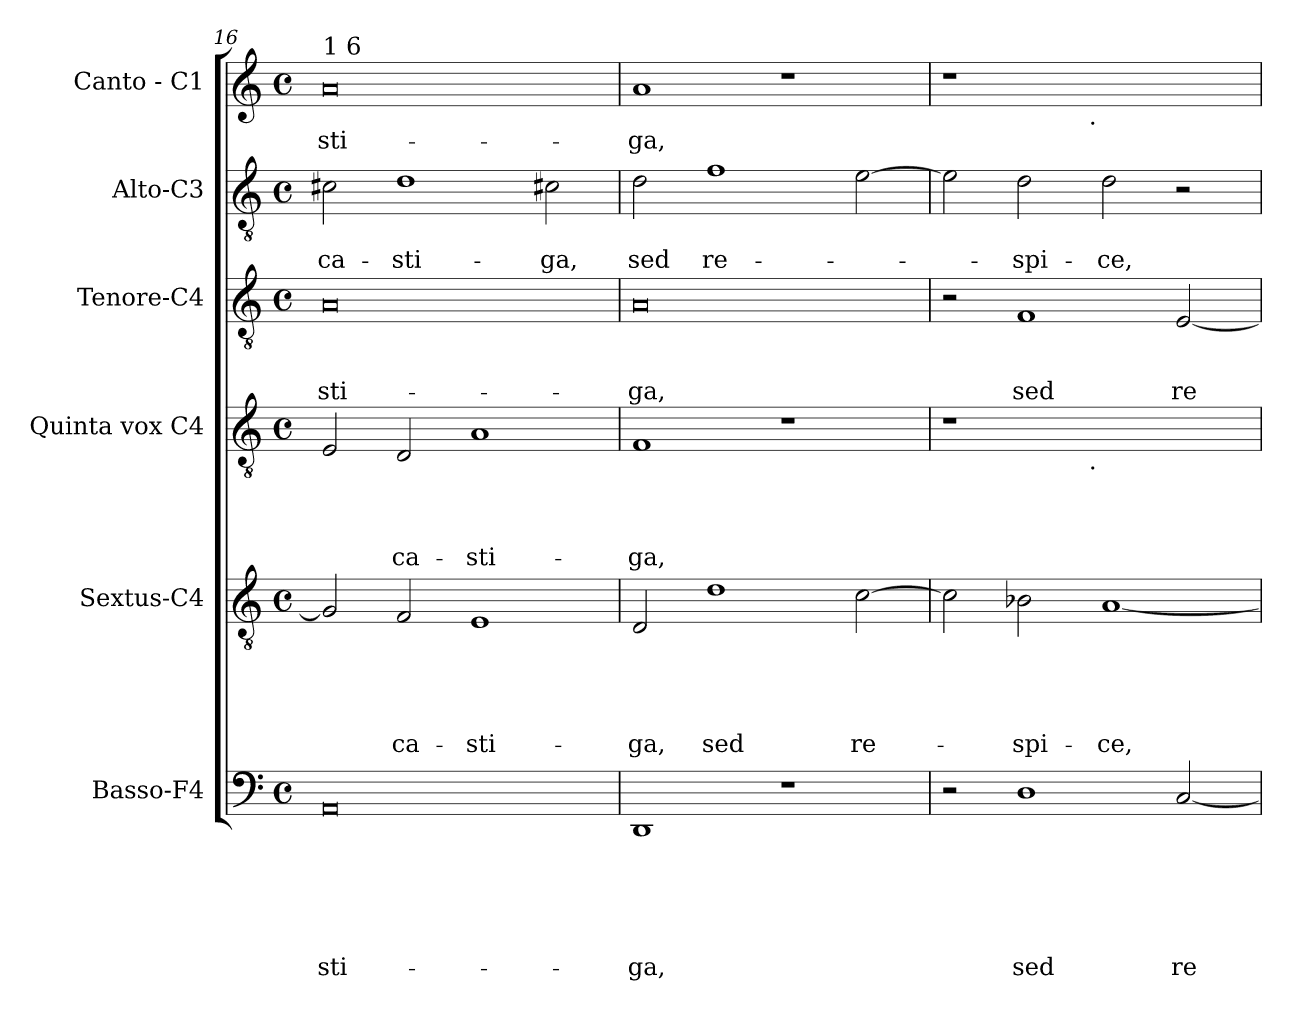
**kern	**text	**text	**text	**text	**text	**text	**kern	**text	**text	**text	**text	**text	**kern	**text	**text	**text	**text	**kern	**text	**text	**text	**kern	**text	**text	**kern	**text
*part6	*part6	*part6	*part6	*part6	*part6	*part6	*part5	*part5	*part5	*part5	*part5	*part5	*part4	*part4	*part4	*part4	*part4	*part3	*part3	*part3	*part3	*part2	*part2	*part2	*part1	*part1
*staff6	*staff6	*staff6	*staff6	*staff6	*staff6	*staff6	*staff5	*staff5	*staff5	*staff5	*staff5	*staff5	*staff4	*staff4	*staff4	*staff4	*staff4	*staff3	*staff3	*staff3	*staff3	*staff2	*staff2	*staff2	*staff1	*staff1
*I"Basso-F4	*	*	*	*	*	*	*I"Sextus-C4	*	*	*	*	*	*I"Quinta vox C4	*	*	*	*	*I"Tenore-C4	*	*	*	*I"Alto-C3	*	*	*I"Canto - C1	*
!!LO:PB:g=z
*clefF4	*	*	*	*	*	*	*clefGv2	*	*	*	*	*	*clefGv2	*	*	*	*	*clefGv2	*	*	*	*clefGv2	*	*	*clefG2	*
*k[]	*	*	*	*	*	*	*k[]	*	*	*	*	*	*k[]	*	*	*	*	*k[]	*	*	*	*k[]	*	*	*k[]	*
*C:	*	*	*	*	*	*	*C:	*	*	*	*	*	*C:	*	*	*	*	*C:	*	*	*	*C:	*	*	*C:	*
*M4/4	*	*	*	*	*	*	*M4/4	*	*	*	*	*	*M4/4	*	*	*	*	*M4/4	*	*	*	*M4/4	*	*	*M4/4	*
*met(c)	*	*	*	*	*	*	*met(c)	*	*	*	*	*	*met(c)	*	*	*	*	*met(c)	*	*	*	*met(c)	*	*	*met(c)	*
=16	=16	=16	=16	=16	=16	=16	=16	=16	=16	=16	=16	=16	=16	=16	=16	=16	=16	=16	=16	=16	=16	=16	=16	=16	=16	=16
!	!	!	!	!	!	!	!	!	!	!	!	!	!	!	!	!	!	!	!	!	!	!	!	!	!LO:TX:a:t=1 6	!
!	!	!	!	!	!	!LO:LY:b	!	!	!	!	!	!	!	!	!	!	!	!	!	!	!LO:LY:b	!	!	!LO:LY:b	!	!LO:LY:b
0AA	.	.	.	.	.	-sti-	2G/]	.	.	.	.	.	2E/	.	.	.	.	0A	.	.	-sti-	2c#X\	.	ca-	0a	-sti-
!	!	!	!	!	!	!	!	!	!	!	!	!LO:LY:b	!	!	!	!	!LO:LY:b	!	!	!	!	!	!	!LO:LY:b	!	!
.	.	.	.	.	.	.	2F/	.	.	.	.	ca-	2D/	.	.	.	ca-	.	.	.	.	1d	.	-sti-	.	.
!	!	!	!	!	!	!	!	!	!	!	!	!LO:LY:b	!	!	!	!	!LO:LY:b	!	!	!	!	!	!	!	!	!
.	.	.	.	.	.	.	1E	.	.	.	.	-sti-	1A	.	.	.	-sti-	.	.	.	.	.	.	.	.	.
!	!	!	!	!	!	!	!	!	!	!	!	!	!	!	!	!	!	!	!	!	!	!	!	!LO:LY:b	!	!
.	.	.	.	.	.	.	.	.	.	.	.	.	.	.	.	.	.	.	.	.	.	2c#X\	.	-ga,	.	.
=17	=17	=17	=17	=17	=17	=17	=17	=17	=17	=17	=17	=17	=17	=17	=17	=17	=17	=17	=17	=17	=17	=17	=17	=17	=17	=17
!	!	!	!	!	!	!LO:LY:b	!	!	!	!	!	!LO:LY:b	!	!	!	!	!LO:LY:b	!	!	!	!LO:LY:b	!	!	!LO:LY:b	!	!LO:LY:b
1DD	.	.	.	.	.	-ga,	2D/	.	.	.	.	-ga,	1F	.	.	.	-ga,	0A	.	.	-ga,	2d\	.	sed	1a	-ga,
!	!	!	!	!	!	!	!	!	!	!	!	!LO:LY:b	!	!	!	!	!	!	!	!	!	!	!	!LO:LY:b	!	!
.	.	.	.	.	.	.	1d	.	.	.	.	sed	.	.	.	.	.	.	.	.	.	1f	.	re-	.	.
1r	.	.	.	.	.	.	.	.	.	.	.	.	1r	.	.	.	.	.	.	.	.	.	.	.	1r	.
!	!	!	!	!	!	!	!	!	!	!	!	!LO:LY:b	!	!	!	!	!	!	!	!	!	!	!	!	!	!
.	.	.	.	.	.	.	[>2c\	.	.	.	.	re-	.	.	.	.	.	.	.	.	.	[>2e\	.	.	.	.
=18	=18	=18	=18	=18	=18	=18	=18	=18	=18	=18	=18	=18	=18	=18	=18	=18	=18	=18	=18	=18	=18	=18	=18	=18	=18	=18
*	*	*	*	*	*	*	*	*	*	*	*	*	*^	*	*	*	*	*	*	*	*	*	*	*	*^	*
2r	.	.	.	.	.	.	2c\]	.	.	.	.	.	1r	2ryy	.	.	.	.	2r	.	.	.	2e\]	.	.	1r	2ryy	.
!	!	!	!	!	!	!LO:LY:b	!	!	!	!	!	!LO:LY:b	!	!	!	!	!	!	!	!	!	!LO:LY:b	!	!	!LO:LY:b	!	!	!
1D	.	.	.	.	.	sed	2B-X\	.	.	.	.	-spi-	.	4...ryy	.	.	.	.	1F	.	.	sed	2d\	.	-spi-	.	4...ryy	.
!	!	!	!	!	!	!	!	!	!	!	!	!	!	!	!	!	!	!	!	!	!	!	!	!	!	!	!LO:TX:b:t=.	!
!	!	!	!	!	!	!	!	!	!	!	!	!	!	!LO:TX:b:t=.	!	!	!	!	!	!	!	!	!	!	!	!	!	!
.	.	.	.	.	.	.	.	.	.	.	.	.	.	1ryy	.	.	.	.	.	.	.	.	.	.	.	.	1ryy	.
!	!	!	!	!	!	!	!	!	!	!	!	!LO:LY:b	!	!	!	!	!	!	!	!	!	!	!	!	!LO:LY:b	!	!	!
.	.	.	.	.	.	.	[<1A	.	.	.	.	-ce,	1ryy	.	.	.	.	.	.	.	.	.	2d\	.	-ce,	1ryy	.	.
!	!	!	!	!	!	!LO:LY:b	!	!	!	!	!	!	!	!	!	!	!	!	!	!	!	!LO:LY:b	!	!	!	!	!	!
[<2C/	.	.	.	.	.	re-	.	.	.	.	.	.	.	.	.	.	.	.	[<2E/	.	.	re-	2r	.	.	.	.	.
.	.	.	.	.	.	.	.	.	.	.	.	.	.	32ryy	.	.	.	.	.	.	.	.	.	.	.	.	32ryy	.
*	*	*	*	*	*	*	*	*	*	*	*	*	*v	*v	*	*	*	*	*	*	*	*	*	*	*	*v	*v	*
=	=	=	=	=	=	=	=	=	=	=	=	=	=	=	=	=	=	=	=	=	=	=	=	=	=	=
*-	*-	*-	*-	*-	*-	*-	*-	*-	*-	*-	*-	*-	*-	*-	*-	*-	*-	*-	*-	*-	*-	*-	*-	*-	*-	*-
